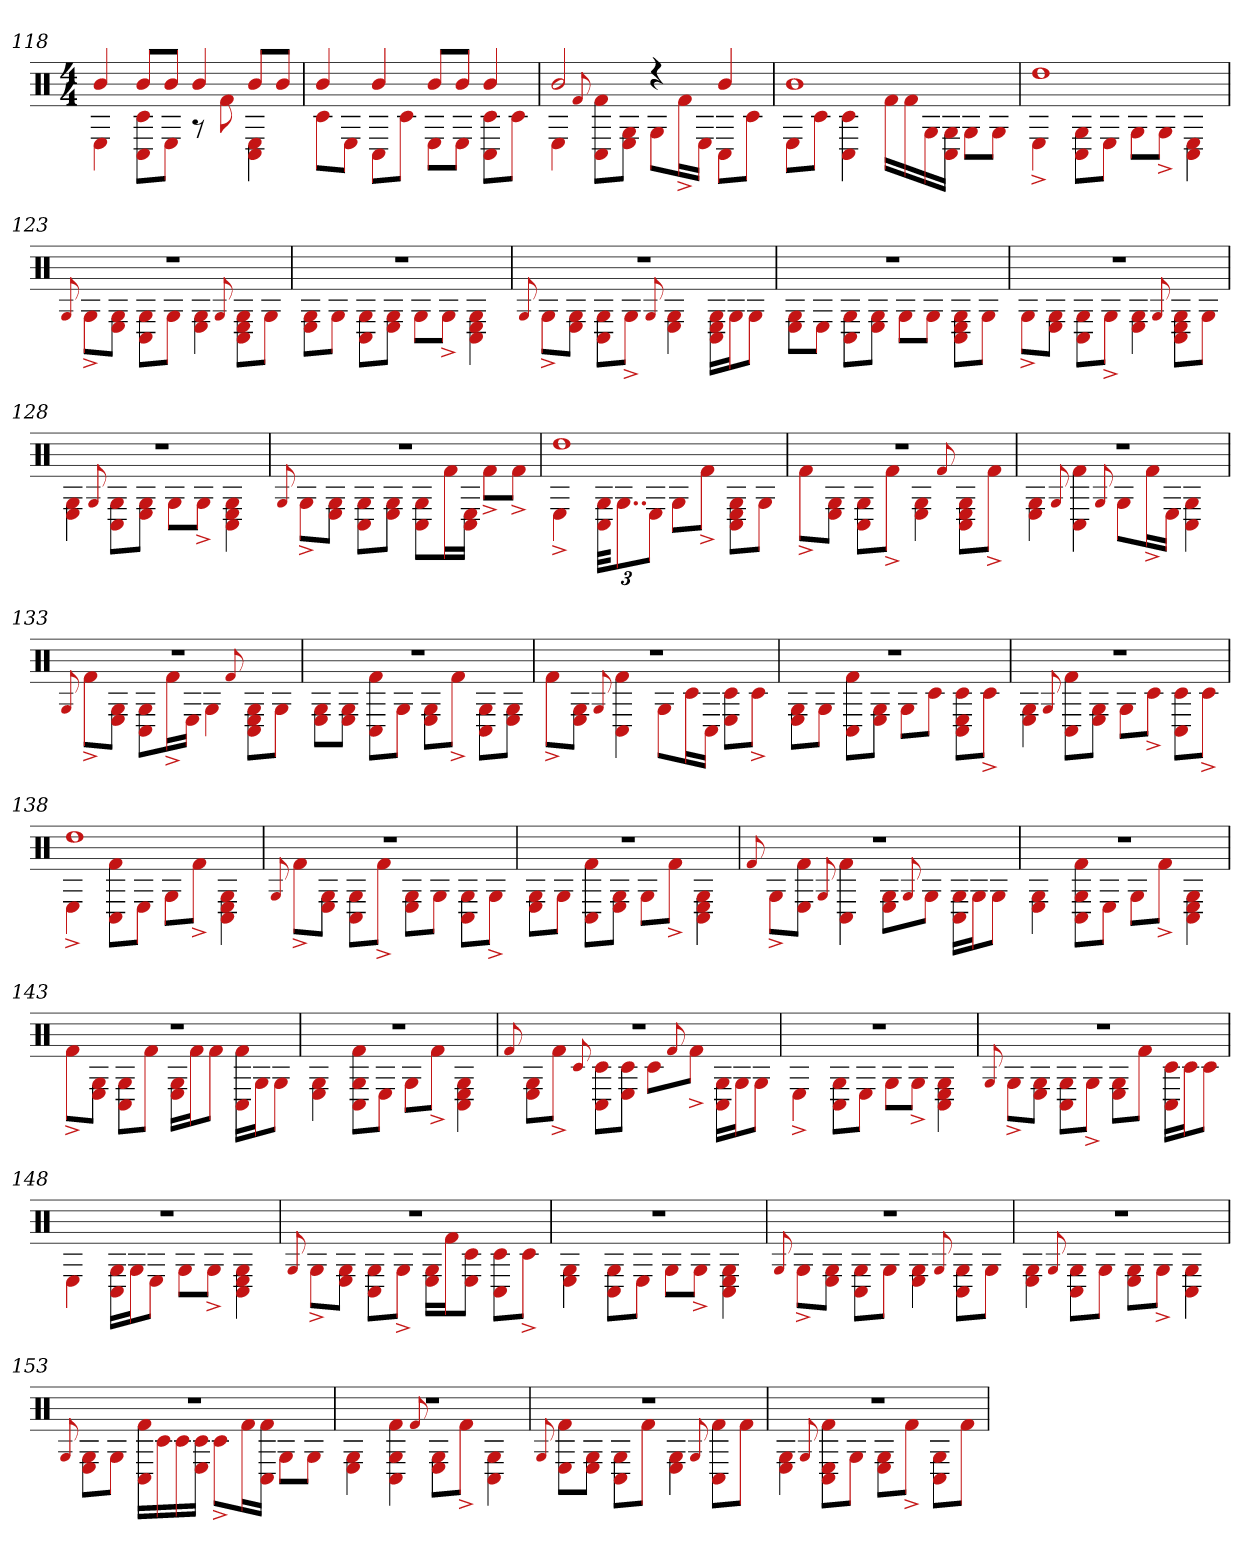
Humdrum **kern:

**kern
*part1
*staff1
*clefX
*k[]
*M4/4
=118
*^
4b	4E
8bL	8c# 8C#L
8bJ	8EJ
4b	8r
.	8f#
8bL	4E 4C#
8bJ	.
=119	=119
4b	8c#L
.	8EJ
4b	8C#L
.	8c#J
8bL	8EL
8bJ	8EJ
4b	8C# 8c#L
.	8c#J
=120	=120
2b	4E
.	8qqf#
.	8f# 8C#L
.	8G 8EJ
4r	8GL
.	16f#^L
.	16EJJ
4b	8C#L
.	8c#J
=121	=121
1b	8EL
.	8c#J
.	4C# 4c#
.	16f#LL
.	16f#
.	16G
.	16C# 16GJJ
.	8GL
.	8GJ
=122	=122
1dd	4E^
.	8C# 8GL
.	8EJ
.	8GL
.	8G^J
.	4E 4C#
=123	=123
.	8qqG
1r	8G^L
.	8G 8EJ
.	8C# 8GL
.	8GJ
.	4E 4G
.	8qqG
.	8E 8G 8C#L
.	8GJ
=124	=124
1r	8G 8EL
.	8GJ
.	8G 8C#L
.	8E 8GJ
.	8GL
.	8G^J
.	4E 4C# 4G
=125	=125
.	8qqG
1r	8G^L
.	8E 8GJ
.	8C# 8GL
.	8G^J
.	8qqG
.	4E 4G
.	16G 16C# 16ELL
.	16GJ
.	8GJ
=126	=126
1r	8E 8GL
.	8EJ
.	8C# 8GL
.	8E 8GJ
.	8GL
.	8GJ
.	8E 8C# 8GL
.	8GJ
=127	=127
1r	8G^L
.	8E 8GJ
.	8C# 8GL
.	8G^J
.	4E 4G
.	8qqG
.	8C# 8E 8GL
.	8GJ
=128	=128
1r	4G 4E
.	8qqG
.	8C# 8GL
.	8E 8GJ
.	8GL
.	8G^J
.	4E 4C# 4G
=129	=129
.	8qqG
1r	8G^L
.	8E 8GJ
.	8C# 8GL
.	8G 8EJ
.	8C# 8GL
.	16f#L
.	16E 16C#JJ
.	8f#^L
.	8f#^J
=130	=130
1dd	4E^
.	48C# 48GKKL
.	12..G
.	12EJ
.	8GL
.	8f#^J
.	8E 8C# 8GL
.	8GJ
=131	=131
1r	8f#^L
.	8G 8EJ
.	8G 8C#L
.	8f#^J
.	4G 4E
.	8qqf#
.	8G 8C# 8EL
.	8f#^J
=132	=132
1r	4G 4E
.	8qqG
.	4C# 4f#
.	8qqG
.	8GL
.	16f#^L
.	16EJJ
.	4C# 4G
=133	=133
.	8qqG
1r	8f#^L
.	8E 8GJ
.	8C# 8GL
.	16f#^L
.	16EJJ
.	4G
.	8qqf#
.	8E 8C# 8GL
.	8GJ
=134	=134
1r	8E 8GL
.	8E 8GJ
.	8C# 8f#L
.	8GJ
.	8E 8GL
.	8f#^J
.	8C# 8GL
.	8E 8GJ
=135	=135
1r	8f#^L
.	8G 8EJ
.	8qqG
.	4C# 4f#
.	8GL
.	16c#L
.	16C#JJ
.	8E 8c#L
.	8c#^J
=136	=136
1r	8G 8EL
.	8GJ
.	8C# 8f#L
.	8E 8GJ
.	8GL
.	8c#J
.	8C# 8c# 8EL
.	8c#^J
=137	=137
1r	4E 4G
.	8qqG
.	8C# 8f#L
.	8E 8GJ
.	8GL
.	8c#^J
.	8C# 8c#L
.	8c#^J
=138	=138
1dd	4E^
.	8C# 8f#L
.	8EJ
.	8GL
.	8f#^J
.	4E 4C# 4G
=139	=139
.	8qqG
1r	8f#^L
.	8E 8GJ
.	8C# 8GL
.	8f#^J
.	8G 8EL
.	8GJ
.	8C# 8GL
.	8G^J
=140	=140
1r	8E 8GL
.	8GJ
.	8C# 8f#L
.	8E 8GJ
.	8GL
.	8f#^J
.	4C# 4E 4G
=141	=141
.	8qqf#
1r	8G^L
.	8E 8f#J
.	8qqG
.	4C# 4f#
.	8E 8GL
.	8qqG
.	8GJ
.	16C# 16GLL
.	16GJ
.	8GJ
=142	=142
1r	4E 4G
.	8G 8C# 8f#L
.	8EJ
.	8GL
.	8f#^J
.	4C# 4E 4G
=143	=143
1r	8f#^L
.	8E 8GJ
.	8C# 8GL
.	8f#J
.	16E 16GLL
.	16f#J
.	8f#J
.	16C# 16f#LL
.	16GJ
.	8GJ
=144	=144
1r	4E 4G
.	8G 8f# 8C#L
.	8EJ
.	8GL
.	8f#^J
.	4E 4G 4C#
=145	=145
.	8qqf#
1r	8E 8GL
.	8f#^J
.	8qqc#
.	8C# 8c#L
.	8E 8c#J
.	8c#L
.	8qqf#
.	8f#^J
.	16C# 16GLL
.	16GJ
.	8GJ
=146	=146
1r	4E^
.	8C# 8GL
.	8EJ
.	8GL
.	8G^J
.	4C# 4G 4E
=147	=147
.	8qqG
1r	8G^L
.	8E 8GJ
.	8C# 8GL
.	8G^J
.	8E 8GL
.	8f#J
.	16C# 16c#LL
.	16c#J
.	8c#J
=148	=148
1r	4E
.	16C# 16GLL
.	16GJ
.	8EJ
.	8GL
.	8G^J
.	4C# 4E 4G
=149	=149
.	8qqG
1r	8G^L
.	8E 8GJ
.	8C# 8GL
.	8G^J
.	16E 16GLL
.	16f#J
.	8c# 8EJ
.	8C# 8c#L
.	8c#^J
=150	=150
1r	4E 4G
.	8C# 8GL
.	8EJ
.	8GL
.	8G^J
.	4E 4C# 4G
=151	=151
.	8qqG
1r	8G^L
.	8E 8GJ
.	8G 8C#L
.	8GJ
.	4E 4G
.	8qqG
.	8G 8C#L
.	8GJ
=152	=152
1r	4E 4G
.	8qqG
.	8C# 8GL
.	8GJ
.	8E 8GL
.	8G^J
.	4G 4C#
=153	=153
.	8qqG
1r	8E 8GL
.	8GJ
.	16f# 16C#LL
.	16c#
.	16c#
.	16c# 16EJJ
.	8c#^L
.	16f#L
.	16C# 16f#JJ
.	8GL
.	8GJ
=154	=154
1r	4E 4G
.	4G 4C# 4f#
.	8qqf#
.	8G 8EL
.	8f#^J
.	4C# 4G
=155	=155
.	8qqG
1r	8E 8f#L
.	8E 8GJ
.	8G 8C#L
.	8f#J
.	4G 4E
.	8qqG
.	8C# 8f#L
.	8f#J
=156	=156
1r	4E 4G
.	8qqG
.	8C# 8f# 8EL
.	8GJ
.	8E 8GL
.	8f#^J
.	8C# 8GL
.	8f#J
*v	*v
=
*-
